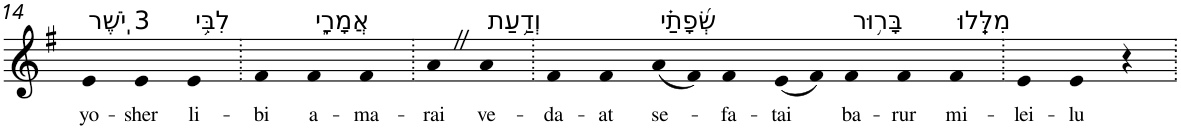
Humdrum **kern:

**kern	**text
*part1	*part1
*staff1	*staff1
*I"Piano	*
*I'Pno	*
!!LO:PB:g=z
*clefG2	*
*k[f#]	*
*G:	*
=14	=14
!LO:TX:a:t=3 יֹֽשֶׁר	!
!	!LO:LY:b
4e	yo-
!	!LO:LY:b
4e	-sher
!LO:TX:a:t=לִבִּ֥י	!
!	!LO:LY:b
4e	li-
=15.	=15.
!	!LO:LY:b
4f#	-bi
!LO:TX:a:t=אֲמָרָ֑י	!
!	!LO:LY:b
4f#	a-
!	!LO:LY:b
4f#	-ma-
=16.	=16.
!	!LO:LY:b
4aZ	-rai
!LO:TX:a:t=וְדַ֥עַת	!
!	!LO:LY:b
4a	ve-
=17.	=17.
!	!LO:LY:b
4f#	-da-
!	!LO:LY:b
4f#	-at
!LO:TX:a:t=שְׂ֝פָתַ֗י	!
!	!LO:LY:b
(8a	se-
8f#)	.
!	!LO:LY:b
4f#	-fa-
!	!LO:LY:b
(8e	-tai
8f#)	.
!LO:TX:a:t=בָּר֥וּר	!
!	!LO:LY:b
4f#	ba-
!	!LO:LY:b
4f#	-rur
!LO:TX:a:t=מִלֵּֽלוּ	!
!	!LO:LY:b
4f#	mi-
=18.	=18.
!	!LO:LY:b
4e	-lei-
!	!LO:LY:b
4e	-lu
4r	.
=.	=.
*-	*-
